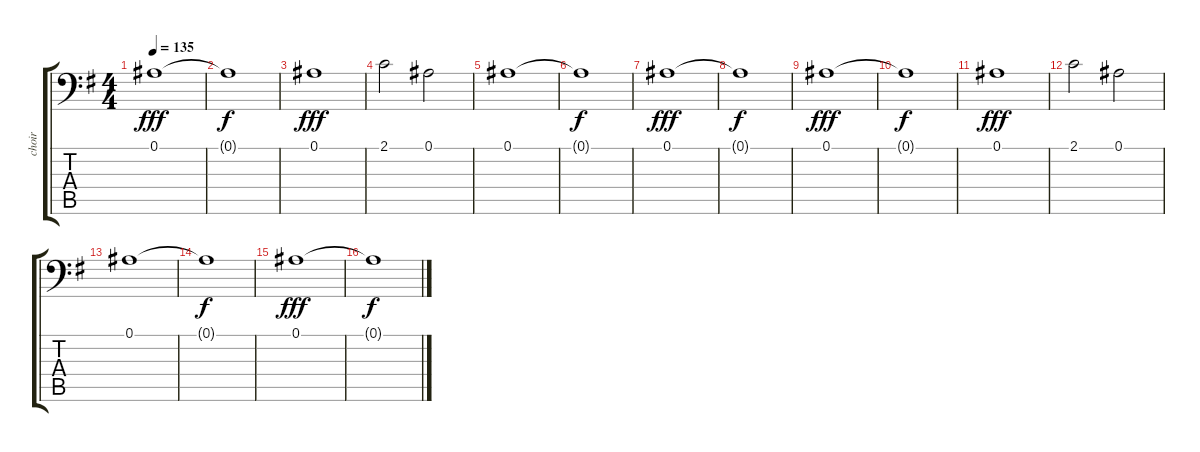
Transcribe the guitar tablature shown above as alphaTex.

\track ("choir" "choir") {instrument choiraahs}
\staff {score tabs}
\tuning (Bb3 F3 Db3 Ab2 Eb2 Bb1) {hide}
\ts (4 4)
\tempo 135
\clef f4
\ks eminor
0.1.1{dy fff} |
0.1{t}.1{dy f} |
0.1.1{dy fff} |
2.1.2 0.1.2 |
0.1.1 |
0.1{t}.1{dy f} |
0.1.1{dy fff} |
0.1{t}.1{dy f} |
0.1.1{dy fff} |
0.1{t}.1{dy f} |
0.1.1{dy fff} |
2.1.2 0.1.2 |
0.1.1 |
0.1{t}.1{dy f} |
0.1.1{dy fff} |
0.1{t}.1{dy f}
